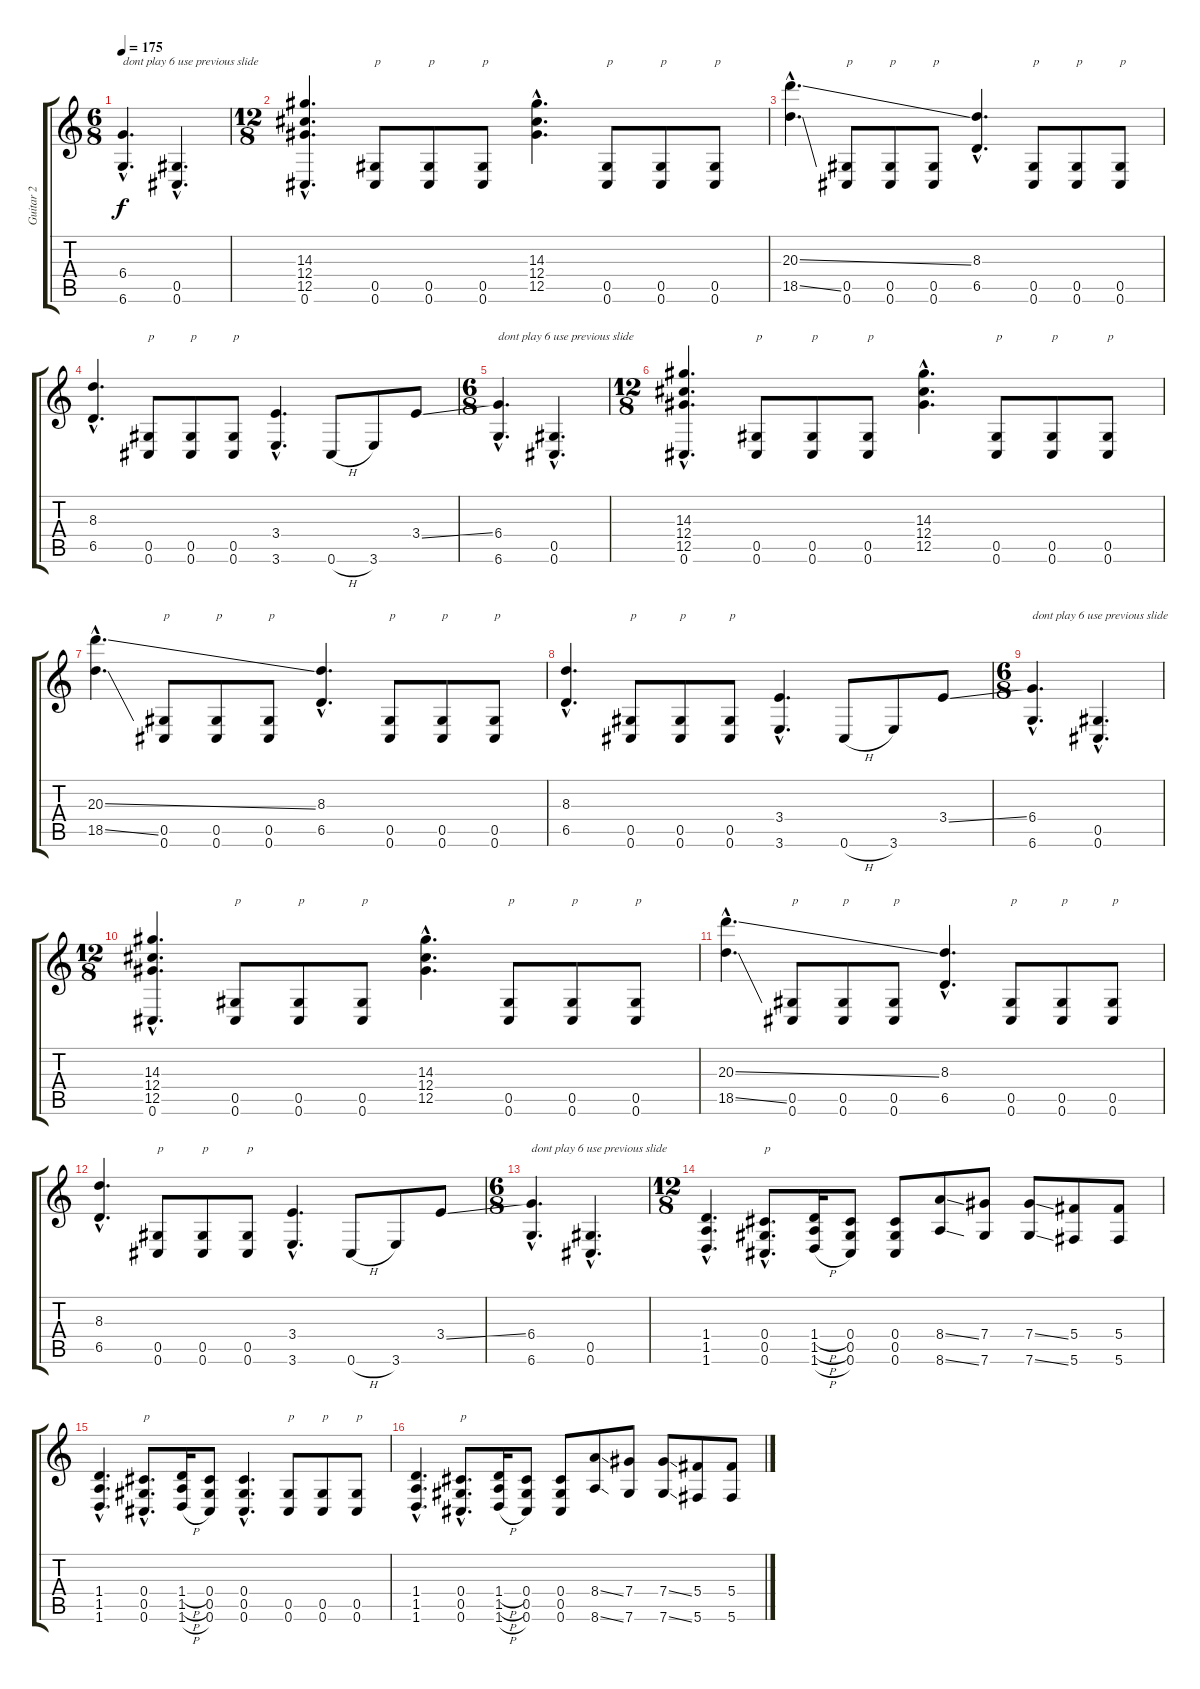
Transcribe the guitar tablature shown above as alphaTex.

\track ("Guitar 2" "Guitar 2") {instrument distortionguitar}
\staff {score tabs}
\tuning (Eb4 Bb3 Gb3 Db3 Ab2 Db2) {hide}
\ts (6 8)
\tempo 175
\clef g2
\ks c
(6.4{hac} 6.6{hac}).4{d txt "dont play 6 use previous slide" dy f} (0.5{hac} 0.6{hac}).4{d} |
\ts (12 8)
(14.3{hac} 12.4{hac} 12.5{hac} 0.6{hac}).4{d} (0.5 0.6).8{txt "p"} (0.5 0.6).8{txt "p"} (0.5 0.6).8{txt "p"} (14.3{hac} 12.4{hac} 12.5{hac}).4{d} (0.5 0.6).8{txt "p"} (0.5 0.6).8{txt "p"} (0.5 0.6).8{txt "p"} |
(20.3{ss hac} 18.5{ss hac}).4{d} (0.5 0.6).8{txt "p"} (0.5 0.6).8{txt "p"} (0.5 0.6).8{txt "p"} (8.3{hac} 6.5{hac}).4{d} (0.5 0.6).8{txt "p"} (0.5 0.6).8{txt "p"} (0.5 0.6).8{txt "p"} |
(8.3{hac} 6.5{hac}).4{d} (0.5 0.6).8{txt "p"} (0.5 0.6).8{txt "p"} (0.5 0.6).8{txt "p"} (3.4{hac} 3.6{hac}).4{d} 0.6{h}.8 3.6.8 3.4{ss}.8 |
\ts (6 8)
(6.4{hac} 6.6{hac}).4{d txt "dont play 6 use previous slide"} (0.5{hac} 0.6{hac}).4{d} |
\ts (12 8)
(14.3{hac} 12.4{hac} 12.5{hac} 0.6{hac}).4{d} (0.5 0.6).8{txt "p"} (0.5 0.6).8{txt "p"} (0.5 0.6).8{txt "p"} (14.3{hac} 12.4{hac} 12.5{hac}).4{d} (0.5 0.6).8{txt "p"} (0.5 0.6).8{txt "p"} (0.5 0.6).8{txt "p"} |
(20.3{ss hac} 18.5{ss hac}).4{d} (0.5 0.6).8{txt "p"} (0.5 0.6).8{txt "p"} (0.5 0.6).8{txt "p"} (8.3{hac} 6.5{hac}).4{d} (0.5 0.6).8{txt "p"} (0.5 0.6).8{txt "p"} (0.5 0.6).8{txt "p"} |
(8.3{hac} 6.5{hac}).4{d} (0.5 0.6).8{txt "p"} (0.5 0.6).8{txt "p"} (0.5 0.6).8{txt "p"} (3.4{hac} 3.6{hac}).4{d} 0.6{h}.8 3.6.8 3.4{ss}.8 |
\ts (6 8)
(6.4{hac} 6.6{hac}).4{d txt "dont play 6 use previous slide"} (0.5{hac} 0.6{hac}).4{d} |
\ts (12 8)
(14.3{hac} 12.4{hac} 12.5{hac} 0.6{hac}).4{d} (0.5 0.6).8{txt "p"} (0.5 0.6).8{txt "p"} (0.5 0.6).8{txt "p"} (14.3{hac} 12.4{hac} 12.5{hac}).4{d} (0.5 0.6).8{txt "p"} (0.5 0.6).8{txt "p"} (0.5 0.6).8{txt "p"} |
(20.3{ss hac} 18.5{ss hac}).4{d} (0.5 0.6).8{txt "p"} (0.5 0.6).8{txt "p"} (0.5 0.6).8{txt "p"} (8.3{hac} 6.5{hac}).4{d} (0.5 0.6).8{txt "p"} (0.5 0.6).8{txt "p"} (0.5 0.6).8{txt "p"} |
(8.3{hac} 6.5{hac}).4{d} (0.5 0.6).8{txt "p"} (0.5 0.6).8{txt "p"} (0.5 0.6).8{txt "p"} (3.4{hac} 3.6{hac}).4{d} 0.6{h}.8 3.6.8 3.4{ss}.8 |
\ts (6 8)
(6.4{hac} 6.6{hac}).4{d txt "dont play 6 use previous slide"} (0.5{hac} 0.6{hac}).4{d} |
\ts (12 8)
(1.4{hac} 1.5{hac} 1.6{hac}).4{d} (0.4{hac} 0.5{hac} 0.6{hac}).8{d txt "p"} (1.4{h} 1.5{h} 1.6{h}).16 (0.4 0.5 0.6).8 (0.4 0.5 0.6).8 (8.4{ss} 8.6{ss}).8 (7.4 7.6).8 (7.4{ss} 7.6{ss}).8 (5.4 5.6).8 (5.4 5.6).8 |
(1.4{hac} 1.5{hac} 1.6{hac}).4{d} (0.4{hac} 0.5{hac} 0.6{hac}).8{d txt "p"} (1.4{h} 1.5{h} 1.6{h}).16 (0.4 0.5 0.6).8 (0.4{hac} 0.5{hac} 0.6{hac}).4{d} (0.5 0.6).8{txt "p"} (0.5 0.6).8{txt "p"} (0.5 0.6).8{txt "p"} |
(1.4{hac} 1.5{hac} 1.6{hac}).4{d} (0.4{hac} 0.5{hac} 0.6{hac}).8{d txt "p"} (1.4{h} 1.5{h} 1.6{h}).16 (0.4 0.5 0.6).8 (0.4 0.5 0.6).8 (8.4{ss} 8.6{ss}).8 (7.4 7.6).8 (7.4{ss} 7.6{ss}).8 (5.4 5.6).8 (5.4 5.6).8
